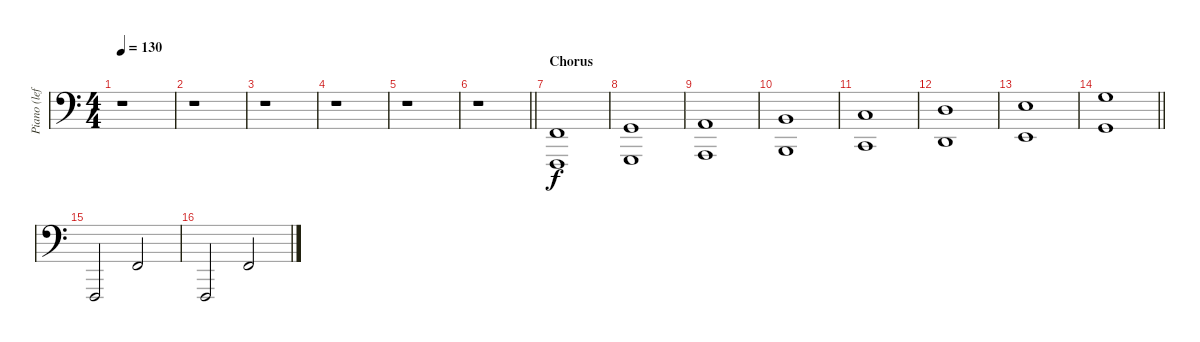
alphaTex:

\track ("Piano (left hand)" "Piano (lef") {instrument acousticgrandpiano}
\staff {score}
\tuning (G2 D2 A1 E1 B0) {hide}
\ts (4 4)
\tempo 130
\clef f4
\ks c
r.1{dy f} |
r.1 |
r.1 |
r.1 |
r.1 |
\barLineRight lightlight
r.1 |
\section ("" "Chorus")
(3.2 1.4).1 |
(5.2 3.4).1 |
(7.2 5.4).1 |
(9.2 7.4).1 |
(10.2 8.4).1 |
(12.2 10.4).1 |
(14.2 12.4).1 |
\barLineRight lightlight
(17.2 15.4).1 |
1.4.2 3.2.2 |
1.4.2 3.2.2
